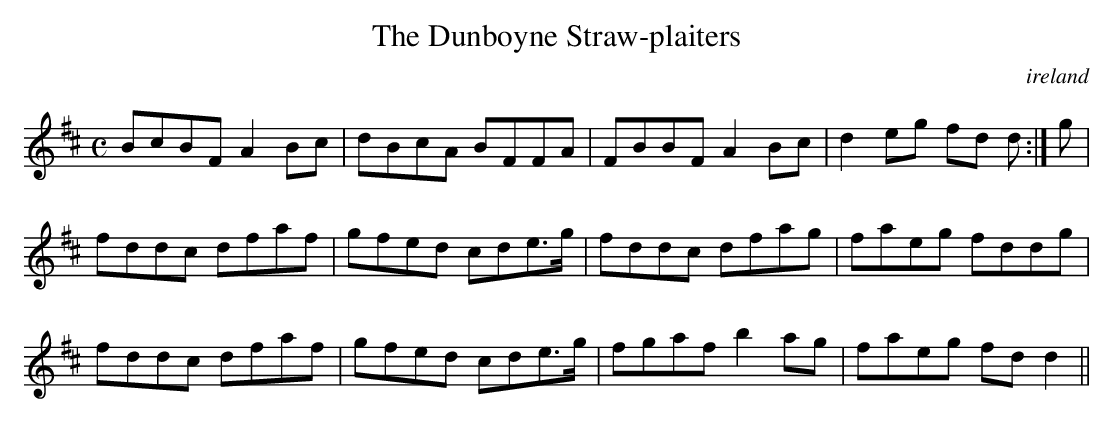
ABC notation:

X:1
T:The Dunboyne Straw-plaiters
O:ireland
L:1/8
M:C
K:D
BcBF A2 Bc|dBcA BFFA|FBBF A2 Bc|d2 eg fd d:|g|
fddc dfaf|gfed cde>g|fddc dfag|faeg fddg|
fddc dfaf|gfed cde>g|fgaf b2 ag|faeg fd d2||
